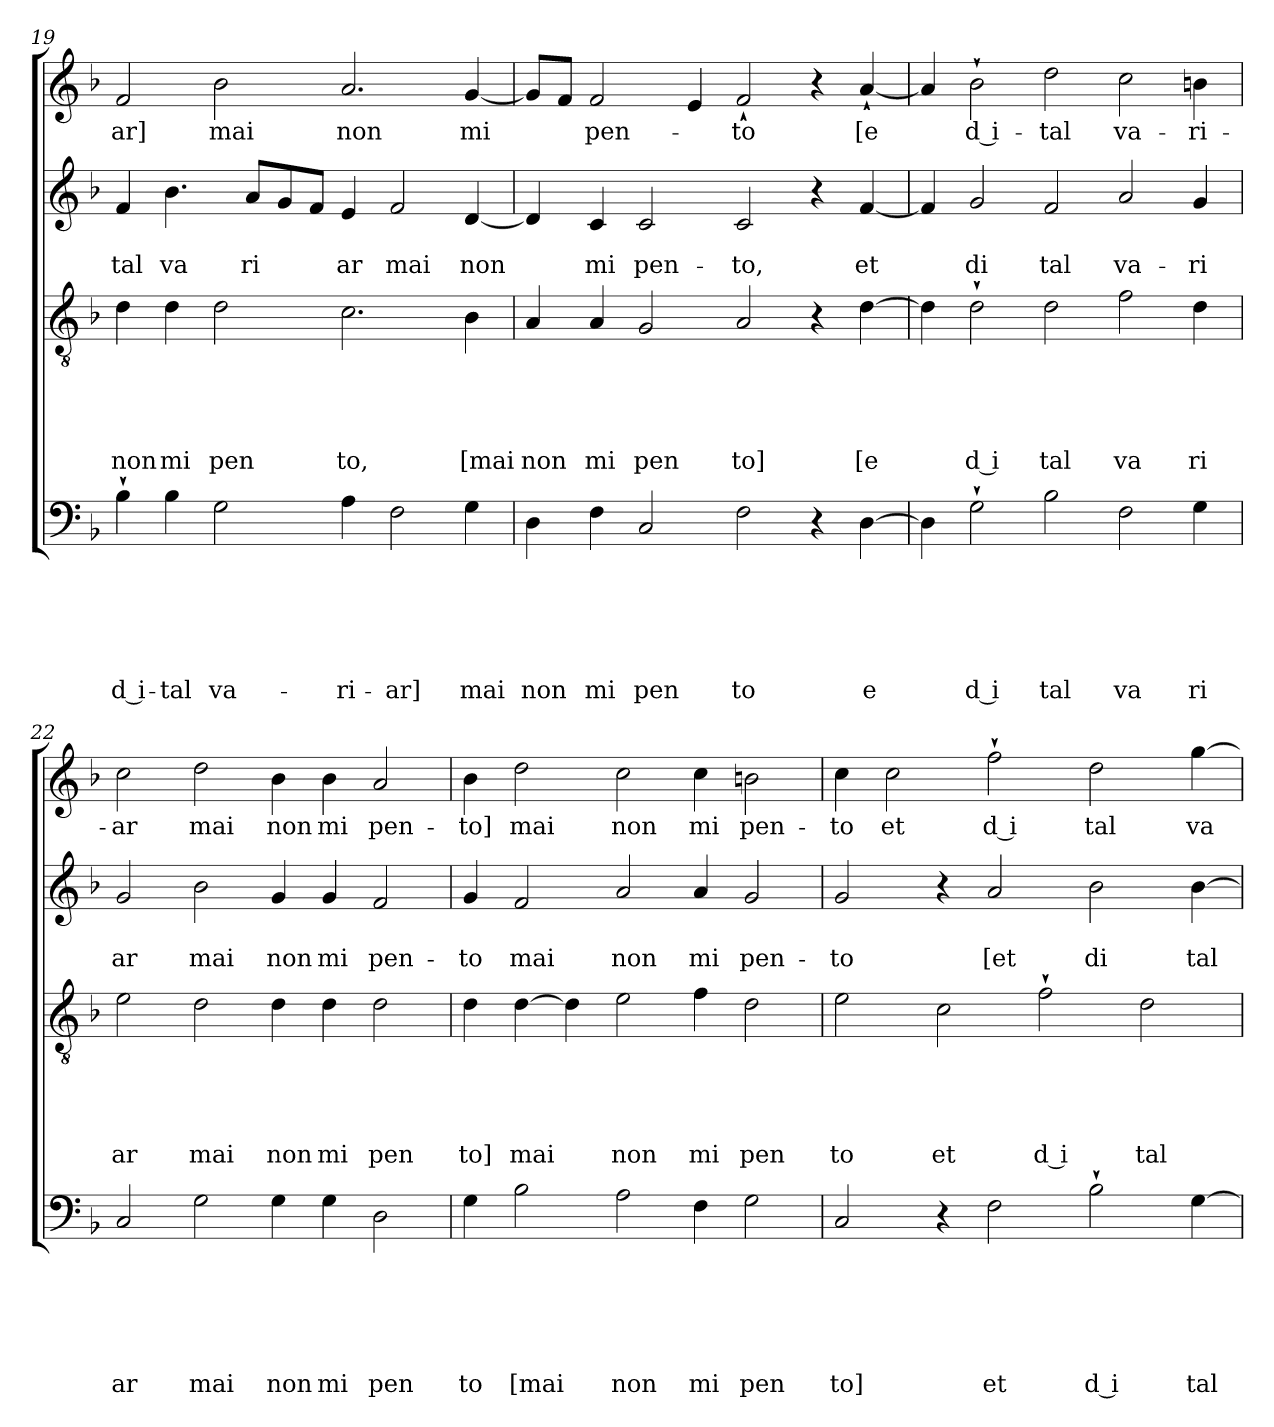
**kern	**text	**text	**text	**text	**text	**text	**kern	**text	**text	**text	**text	**text	**kern	**text	**text	**kern	**text
*part4	*part4	*part4	*part4	*part4	*part4	*part4	*part3	*part3	*part3	*part3	*part3	*part3	*part2	*part2	*part2	*part1	*part1
*staff4	*staff4	*staff4	*staff4	*staff4	*staff4	*staff4	*staff3	*staff3	*staff3	*staff3	*staff3	*staff3	*staff2	*staff2	*staff2	*staff1	*staff1
*clefF4	*	*	*	*	*	*	*clefGv2	*	*	*	*	*	*clefG2	*	*	*clefG2	*
*k[b-]	*	*	*	*	*	*	*k[b-]	*	*	*	*	*	*k[b-]	*	*	*k[b-]	*
*F:	*	*	*	*	*	*	*F:	*	*	*	*	*	*F:	*	*	*F:	*
=19	=19	=19	=19	=19	=19	=19	=19	=19	=19	=19	=19	=19	=19	=19	=19	=19	=19
!	!	!	!	!	!	!LO:LY:b:rj	!	!	!	!	!	!LO:LY:b	!	!	!LO:LY:b	!	!LO:LY:b
4B-`>\	.	.	.	.	.	d i-	4d\	.	.	.	.	non	4f/	.	tal	2f/	ar]
!	!	!	!	!	!	!LO:LY:b	!	!	!	!	!	!LO:LY:b	!	!	!LO:LY:b	!	!
4B-\	.	.	.	.	.	-tal	4d\	.	.	.	.	mi	4.b-\	.	va	.	.
!	!	!	!	!	!	!LO:LY:b	!	!	!	!	!	!LO:LY:b	!	!	!	!	!LO:LY:b
2G\	.	.	.	.	.	va-	2d\	.	.	.	.	pen	.	.	.	2b-\	mai
!	!	!	!	!	!	!	!	!	!	!	!	!	!	!	!LO:LY:b	!	!
.	.	.	.	.	.	.	.	.	.	.	.	.	8a/L	.	ri	.	.
.	.	.	.	.	.	.	.	.	.	.	.	.	8g/	.	.	.	.
.	.	.	.	.	.	.	.	.	.	.	.	.	8f/J	.	.	.	.
!	!	!	!	!	!	!LO:LY:b	!	!	!	!	!	!LO:LY:b	!	!	!LO:LY:b	!	!LO:LY:b
4A\	.	.	.	.	.	-ri-	2.c\	.	.	.	.	to,	4e/	.	ar	2.a/	non
!	!	!	!	!	!	!LO:LY:b	!	!	!	!	!	!	!	!	!LO:LY:b	!	!
2F\	.	.	.	.	.	-ar]	.	.	.	.	.	.	2f/	.	mai	.	.
!	!	!	!	!	!	!LO:LY:b	!	!	!	!	!	!LO:LY:b	!	!	!LO:LY:b	!	!LO:LY:b
4G\	.	.	.	.	.	mai	4B-\	.	.	.	.	[mai	[>4d/	.	non	[>4g/	mi
!!LO:PB:g=z
=20	=20	=20	=20	=20	=20	=20	=20	=20	=20	=20	=20	=20	=20	=20	=20	=20	=20
!	!	!	!	!	!	!LO:LY:b	!	!	!	!	!	!LO:LY:b	!	!	!	!	!
4D\	.	.	.	.	.	non	4A/	.	.	.	.	non	4d/]	.	.	8g/L]	.
.	.	.	.	.	.	.	.	.	.	.	.	.	.	.	.	8f/J	.
!	!	!	!	!	!	!LO:LY:b	!	!	!	!	!	!LO:LY:b	!	!	!LO:LY:b	!	!LO:LY:b
4F\	.	.	.	.	.	mi	4A/	.	.	.	.	mi	4c/	.	mi	2f/	pen-
!	!	!	!	!	!	!LO:LY:b	!	!	!	!	!	!LO:LY:b	!	!	!LO:LY:b	!	!
2C/	.	.	.	.	.	pen	2G/	.	.	.	.	pen	2c/	.	pen-	.	.
.	.	.	.	.	.	.	.	.	.	.	.	.	.	.	.	4e/	.
!	!	!	!	!	!	!LO:LY:b	!	!	!	!	!	!LO:LY:b	!	!	!LO:LY:b	!	!LO:LY:b
2F\	.	.	.	.	.	to	2A/	.	.	.	.	to]	2c/	.	-to,	2f`</	-to
4r	.	.	.	.	.	.	4r	.	.	.	.	.	4r	.	.	4r	.
!	!	!	!	!	!	!LO:LY:b	!	!	!	!	!	!LO:LY:b	!	!	!LO:LY:b	!	!LO:LY:b
[>4D\	.	.	.	.	.	e	[>4d\	.	.	.	.	[e	[<4f/	.	et	[<4a`</	[e
=21	=21	=21	=21	=21	=21	=21	=21	=21	=21	=21	=21	=21	=21	=21	=21	=21	=21
4D\]	.	.	.	.	.	.	4d\]	.	.	.	.	.	4f/]	.	.	4a/]	.
!	!	!	!	!	!	!LO:LY:b:rj	!	!	!	!	!	!LO:LY:b:rj	!	!	!LO:LY:b	!	!LO:LY:b:rj
2G`>\	.	.	.	.	.	d i	2d`>\	.	.	.	.	d i	2g/	.	di	2b-`>\	d i-
!	!	!	!	!	!	!LO:LY:b	!	!	!	!	!	!LO:LY:b	!	!	!LO:LY:b	!	!LO:LY:b
2B-\	.	.	.	.	.	tal	2d\	.	.	.	.	tal	2f/	.	tal	2dd\	-tal
!	!	!	!	!	!	!LO:LY:b	!	!	!	!	!	!LO:LY:b	!	!	!LO:LY:b	!	!LO:LY:b
2F\	.	.	.	.	.	va	2f\	.	.	.	.	va	2a/	.	va-	2cc\	va-
!	!	!	!	!	!	!LO:LY:b	!	!	!	!	!	!LO:LY:b	!	!	!LO:LY:b	!	!LO:LY:b
4G\	.	.	.	.	.	ri	4d\	.	.	.	.	ri	4g/	.	-ri	4b\	-ri-
=22	=22	=22	=22	=22	=22	=22	=22	=22	=22	=22	=22	=22	=22	=22	=22	=22	=22
!	!	!	!	!	!	!LO:LY:b	!	!	!	!	!	!LO:LY:b	!	!	!LO:LY:b	!	!LO:LY:b
2C/	.	.	.	.	.	ar	2e\	.	.	.	.	ar	2g/	.	ar	2cc\	-ar
!	!	!	!	!	!	!LO:LY:b	!	!	!	!	!	!LO:LY:b	!	!	!LO:LY:b	!	!LO:LY:b
2G\	.	.	.	.	.	mai	2d\	.	.	.	.	mai	2b-\	.	mai	2dd\	mai
!	!	!	!	!	!	!LO:LY:b	!	!	!	!	!	!LO:LY:b	!	!	!LO:LY:b	!	!LO:LY:b
4G\	.	.	.	.	.	non	4d\	.	.	.	.	non	4g/	.	non	4b-\	non
!	!	!	!	!	!	!LO:LY:b	!	!	!	!	!	!LO:LY:b	!	!	!LO:LY:b	!	!LO:LY:b
4G\	.	.	.	.	.	mi	4d\	.	.	.	.	mi	4g/	.	mi	4b-\	mi
!	!	!	!	!	!	!LO:LY:b	!	!	!	!	!	!LO:LY:b	!	!	!LO:LY:b	!	!LO:LY:b
2D\	.	.	.	.	.	pen	2d\	.	.	.	.	pen	2f/	.	pen-	2a/	pen-
=23	=23	=23	=23	=23	=23	=23	=23	=23	=23	=23	=23	=23	=23	=23	=23	=23	=23
!	!	!	!	!	!	!LO:LY:b	!	!	!	!	!	!LO:LY:b	!	!	!LO:LY:b	!	!LO:LY:b
4G\	.	.	.	.	.	to	4d\	.	.	.	.	to]	4g/	.	-to	4b-\	-to]
!	!	!	!	!	!	!LO:LY:b	!	!	!	!	!	!LO:LY:b	!	!	!LO:LY:b	!	!LO:LY:b
2B-\	.	.	.	.	.	[mai	[>4d\	.	.	.	.	mai	2f/	.	mai	2dd\	mai
.	.	.	.	.	.	.	4d\]	.	.	.	.	.	.	.	.	.	.
!	!	!	!	!	!	!LO:LY:b	!	!	!	!	!	!LO:LY:b	!	!	!LO:LY:b	!	!LO:LY:b
2A\	.	.	.	.	.	non	2e\	.	.	.	.	non	2a/	.	non	2cc\	non
!	!	!	!	!	!	!LO:LY:b	!	!	!	!	!	!LO:LY:b	!	!	!LO:LY:b	!	!LO:LY:b
4F\	.	.	.	.	.	mi	4f\	.	.	.	.	mi	4a/	.	mi	4cc\	mi
!	!	!	!	!	!	!LO:LY:b	!	!	!	!	!	!LO:LY:b	!	!	!LO:LY:b	!	!LO:LY:b
2G\	.	.	.	.	.	pen	2d\	.	.	.	.	pen	2g/	.	pen-	2bn\	pen-
!!LO:LB:g=z
=24	=24	=24	=24	=24	=24	=24	=24	=24	=24	=24	=24	=24	=24	=24	=24	=24	=24
!	!	!	!	!	!	!LO:LY:b	!	!	!	!	!	!LO:LY:b	!	!	!LO:LY:b	!	!LO:LY:b
2C/	.	.	.	.	.	to]	2e\	.	.	.	.	to	2g/	.	-to	4cc\	-to
!	!	!	!	!	!	!	!	!	!	!	!	!	!	!	!	!	!LO:LY:b
.	.	.	.	.	.	.	.	.	.	.	.	.	.	.	.	2cc\	et
!	!	!	!	!	!	!	!	!	!	!	!	!LO:LY:b	!	!	!	!	!
4r	.	.	.	.	.	.	2c\	.	.	.	.	et	4r	.	.	.	.
!	!	!	!	!	!	!LO:LY:b	!	!	!	!	!	!	!	!	!LO:LY:b	!	!LO:LY:b:rj
2F\	.	.	.	.	.	et	.	.	.	.	.	.	2a/	.	[et	2ff`>\	d i
!	!	!	!	!	!	!	!	!	!	!	!	!LO:LY:b:rj	!	!	!	!	!
.	.	.	.	.	.	.	2f`>\	.	.	.	.	d i	.	.	.	.	.
!	!	!	!	!	!	!LO:LY:b:rj	!	!	!	!	!	!	!	!	!LO:LY:b	!	!LO:LY:b
2B-`>\	.	.	.	.	.	d i	.	.	.	.	.	.	2b-\	.	di	2dd\	tal
!	!	!	!	!	!	!	!	!	!	!	!	!LO:LY:b	!	!	!	!	!
.	.	.	.	.	.	.	2d\	.	.	.	.	tal	.	.	.	.	.
!	!	!	!	!	!	!LO:LY:b	!	!	!	!	!	!	!	!	!LO:LY:b	!	!LO:LY:b
[>4G\	.	.	.	.	.	tal	.	.	.	.	.	.	[>4b-\	.	tal	[>4gg\	va
=	=	=	=	=	=	=	=	=	=	=	=	=	=	=	=	=	=
*-	*-	*-	*-	*-	*-	*-	*-	*-	*-	*-	*-	*-	*-	*-	*-	*-	*-
